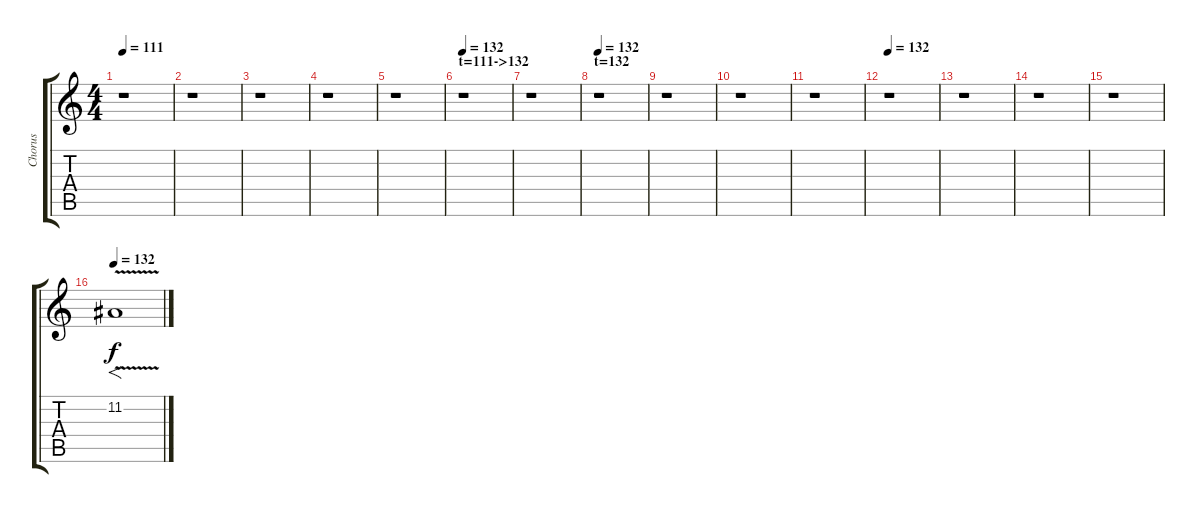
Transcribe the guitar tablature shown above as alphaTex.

\track ("Chorus" "Chorus") {instrument choiraahs}
\staff {score tabs}
\tuning (E4 B3 G3 D3 A2 D2) {hide}
\ts (4 4)
\tempo 111
\clef g2
\ks c
r.1{dy f} |
r.1 |
r.1 |
r.1 |
r.1 |
\section ("" "t=111->132")
\tempo 132
r.1 |
r.1 |
\section ("" "t=132")
\tempo 132
r.1 |
r.1 |
r.1 |
r.1 |
\tempo 132
r.1 |
r.1 |
r.1 |
r.1 |
\section ("" "")
\tempo 132
11.2{v}.1{f volume 14 balance 8 instrument pad4choir}
